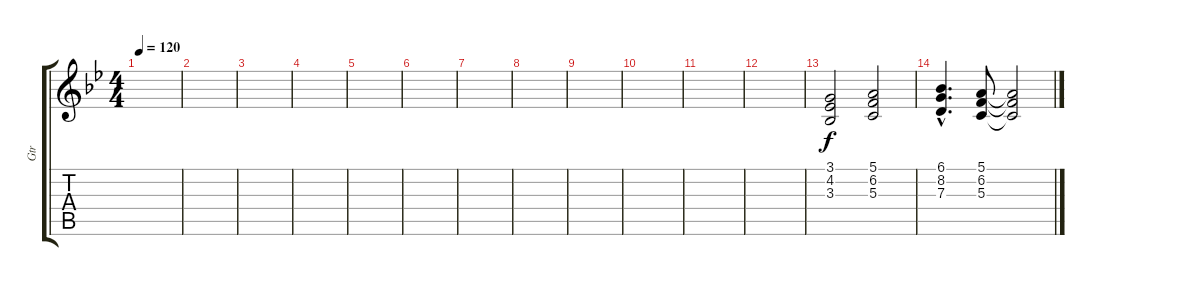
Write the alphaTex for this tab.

\track ("Gtr" "Gtr") {instrument lead1square}
\staff {score tabs}
\tuning (E4 B3 G3 D3 A2 E2) {hide}
\ts (4 4)
\tempo 120
\clef g2
\ks bb
|
|
|
|
|
|
|
|
|
|
|
|
(3.1 4.2 3.3).2 (5.1 6.2 5.3).2 |
(6.1{hac} 8.2{hac} 7.3{hac}).4{d} (5.1 6.2 5.3).8 (5.1{t} 6.2{t} 5.3{t}).2
